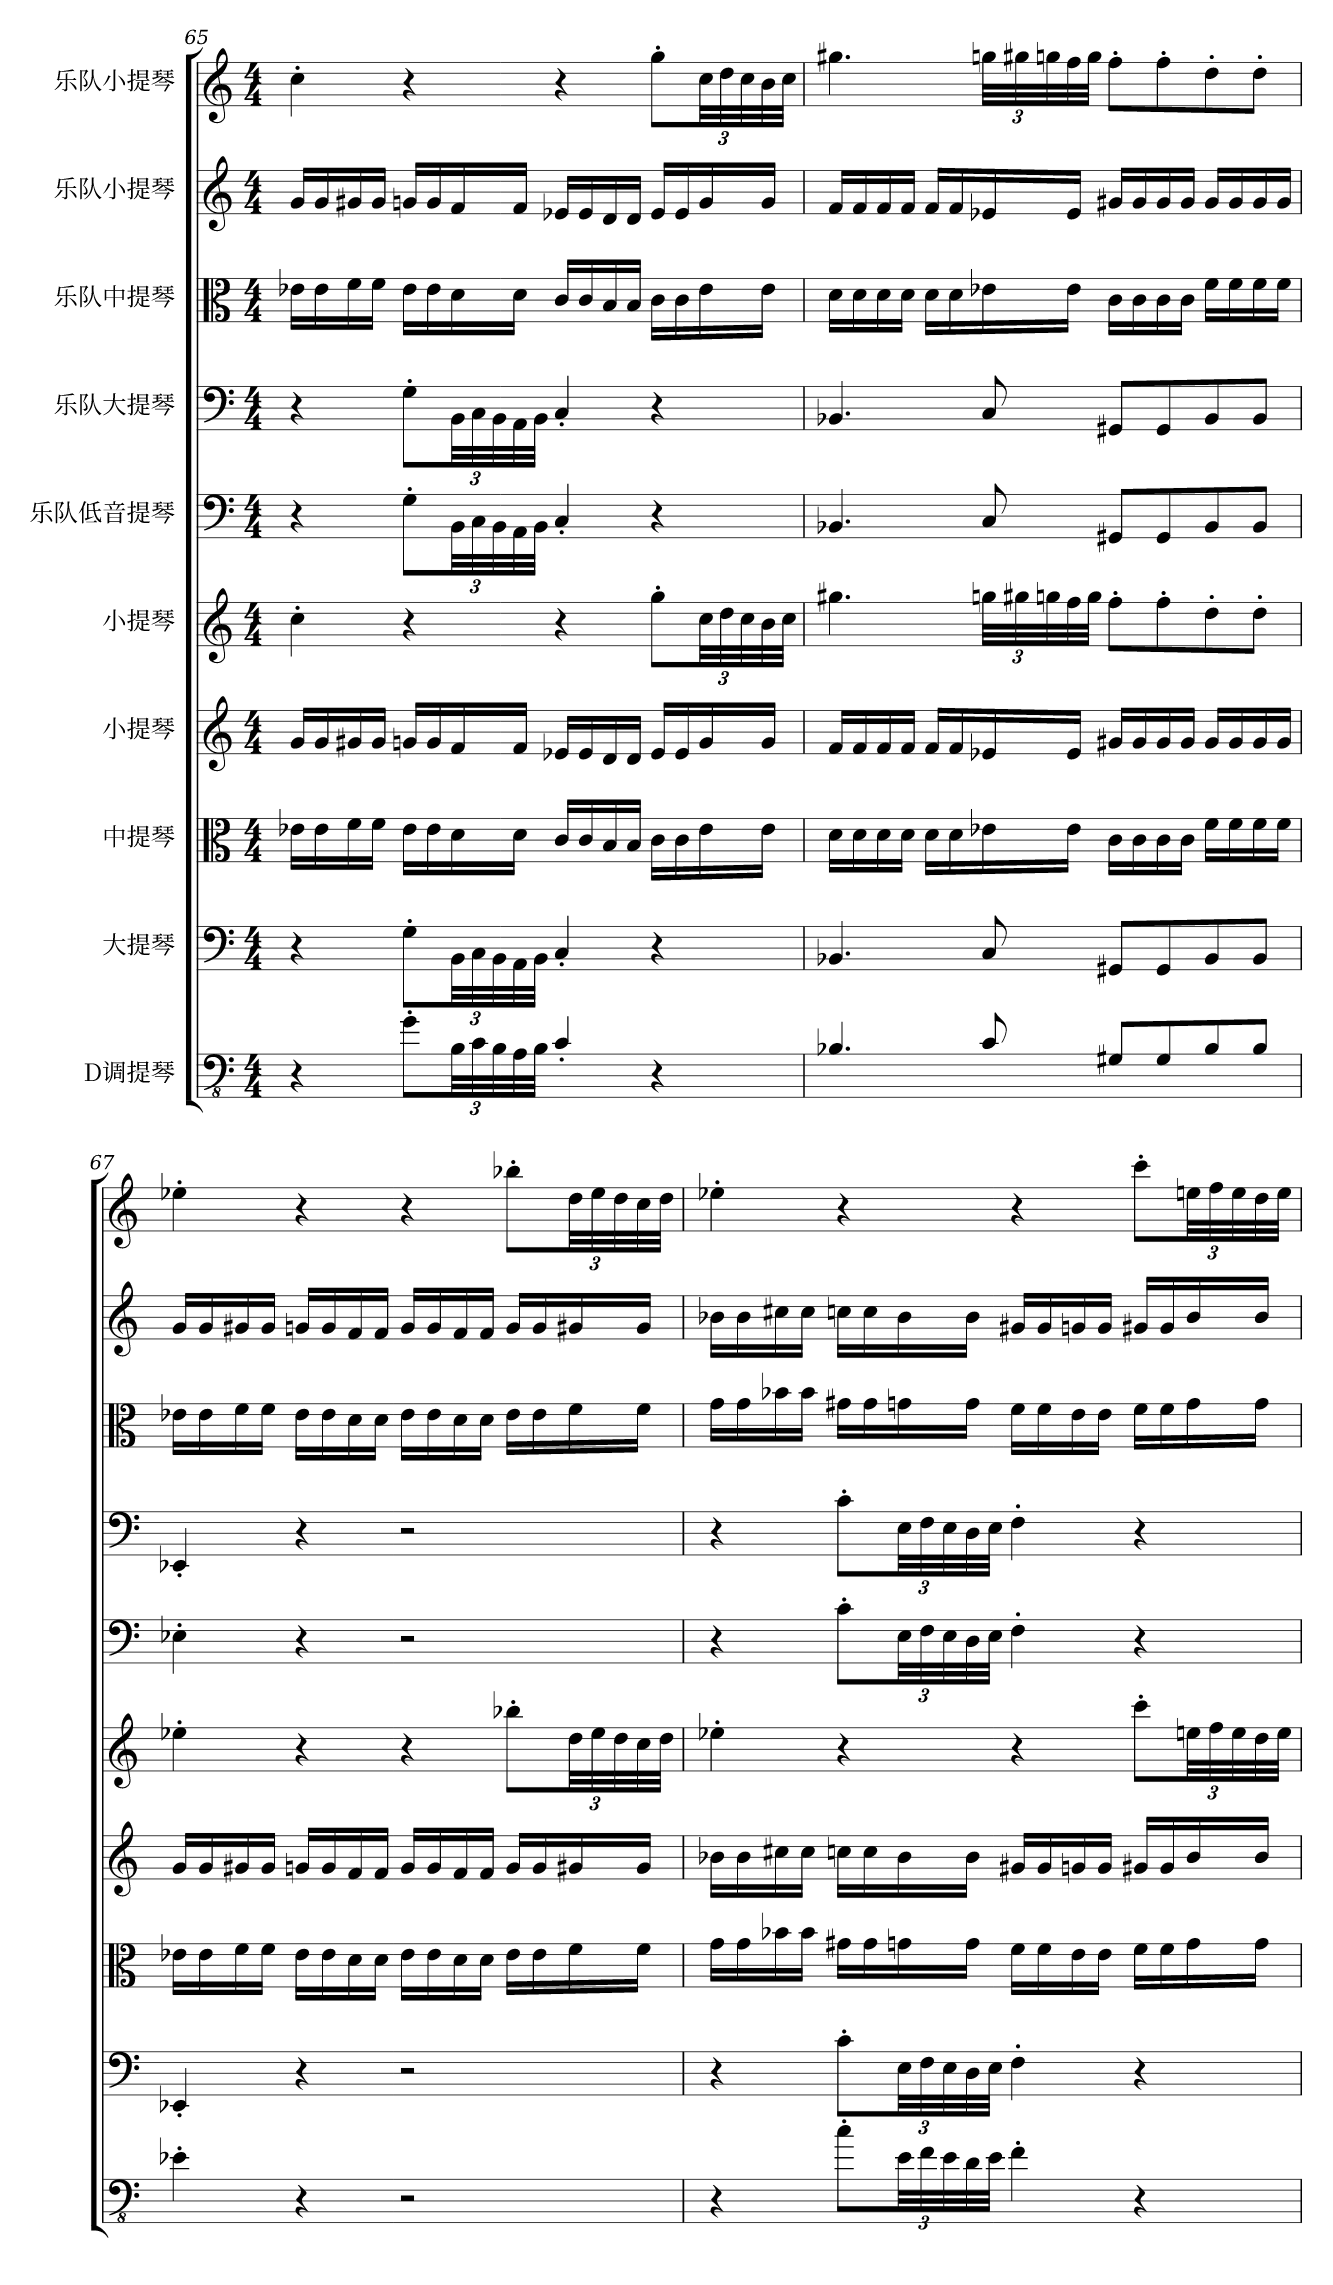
**kern	**kern	**kern	**kern	**kern	**kern	**kern	**kern	**kern	**kern
*part10	*part9	*part8	*part7	*part6	*part5	*part4	*part3	*part2	*part1
*staff10	*staff9	*staff8	*staff7	*staff6	*staff5	*staff4	*staff3	*staff2	*staff1
*I"D调提琴	*I"大提琴	*I"中提琴	*I"小提琴	*I"小提琴	*I"乐队低音提琴	*I"乐队大提琴	*I"乐队中提琴	*I"乐队小提琴	*I"乐队小提琴
*clefFv4	*clefF4	*clefC3	*clefG2	*clefG2	*clefF4	*clefF4	*clefC3	*clefG2	*clefG2
*ITrd7c12	*	*	*	*	*ITrd7c12	*	*	*	*
*k[]	*k[]	*k[]	*k[]	*k[]	*k[]	*k[]	*k[]	*k[]	*k[]
*M4/4	*M4/4	*M4/4	*M4/4	*M4/4	*M4/4	*M4/4	*M4/4	*M4/4	*M4/4
=65	=65	=65	=65	=65	=65	=65	=65	=65	=65
4r	4r	16e-X\LL	16g/LL	4cc'\	4r	4r	16e-X\LL	16g/LL	4cc'\
.	.	16e-\	16g/	.	.	.	16e-\	16g/	.
.	.	16f\	16g#X/	.	.	.	16f\	16g#X/	.
.	.	16f\JJ	16g#/JJ	.	.	.	16f\JJ	16g#/JJ	.
8GG'\L	8G'\L	16e-\LL	16gn/LL	4r	8GG'\L	8G'\L	16e-\LL	16gn/LL	4r
.	.	16e-\	16g/	.	.	.	16e-\	16g/	.
*Xbrackettup	*Xbrackettup	*	*	*	*Xbrackettup	*Xbrackettup	*	*	*
48BBB\LL	48BB\LL	16d\	16f/	.	48BBB\LL	48BB\LL	16d\	16f/	.
48CC\	48C\	.	.	.	48CC\	48C\	.	.	.
48BBB\	48BB\	.	.	.	48BBB\	48BB\	.	.	.
32AAA\	32AA\	16d\JJ	16f/JJ	.	32AAA\	32AA\	16d\JJ	16f/JJ	.
32BBB\JJJ	32BB\JJJ	.	.	.	32BBB\JJJ	32BB\JJJ	.	.	.
4CC'/	4C'/	16c/LL	16e-X/LL	4r	4CC'/	4C'/	16c/LL	16e-X/LL	4r
.	.	16c/	16e-/	.	.	.	16c/	16e-/	.
.	.	16B/	16d/	.	.	.	16B/	16d/	.
.	.	16B/JJ	16d/JJ	.	.	.	16B/JJ	16d/JJ	.
4r	4r	16c\LL	16e-/LL	8gg'\L	4r	4r	16c\LL	16e-/LL	8gg'\L
.	.	16c\	16e-/	.	.	.	16c\	16e-/	.
*	*	*	*	*Xbrackettup	*	*	*	*	*Xbrackettup
.	.	16e-\	16g/	48cc\LL	.	.	16e-\	16g/	48cc\LL
.	.	.	.	48dd\	.	.	.	.	48dd\
.	.	.	.	48cc\	.	.	.	.	48cc\
.	.	16e-\JJ	16g/JJ	32b\	.	.	16e-\JJ	16g/JJ	32b\
.	.	.	.	32cc\JJJ	.	.	.	.	32cc\JJJ
!!LO:PB:g=z
=66	=66	=66	=66	=66	=66	=66	=66	=66	=66
4.BBB-X/	4.BB-X/	16d\LL	16f/LL	4.gg#X\	4.BBB-X/	4.BB-X/	16d\LL	16f/LL	4.gg#X\
.	.	16d\	16f/	.	.	.	16d\	16f/	.
.	.	16d\	16f/	.	.	.	16d\	16f/	.
.	.	16d\JJ	16f/JJ	.	.	.	16d\JJ	16f/JJ	.
.	.	16d\LL	16f/LL	.	.	.	16d\LL	16f/LL	.
.	.	16d\	16f/	.	.	.	16d\	16f/	.
8CC/	8C/	16e-X\	16e-X/	48ggn\LLL	8CC/	8C/	16e-X\	16e-X/	48ggn\LLL
.	.	.	.	48gg#X\	.	.	.	.	48gg#X\
.	.	.	.	48ggn\	.	.	.	.	48ggn\
.	.	16e-\JJ	16e-/JJ	32ff\	.	.	16e-\JJ	16e-/JJ	32ff\
.	.	.	.	32gg\JJJ	.	.	.	.	32gg\JJJ
8GGG#X/L	8GG#X/L	16c\LL	16g#X/LL	8ff'\L	8GGG#X/L	8GG#X/L	16c\LL	16g#X/LL	8ff'\L
.	.	16c\	16g#/	.	.	.	16c\	16g#/	.
8GGG#/	8GG#/	16c\	16g#/	8ff'\	8GGG#/	8GG#/	16c\	16g#/	8ff'\
.	.	16c\JJ	16g#/JJ	.	.	.	16c\JJ	16g#/JJ	.
8BBB-/	8BB-/	16f\LL	16g#/LL	8dd'\	8BBB-/	8BB-/	16f\LL	16g#/LL	8dd'\
.	.	16f\	16g#/	.	.	.	16f\	16g#/	.
8BBB-/J	8BB-/J	16f\	16g#/	8dd'\J	8BBB-/J	8BB-/J	16f\	16g#/	8dd'\J
.	.	16f\JJ	16g#/JJ	.	.	.	16f\JJ	16g#/JJ	.
=67	=67	=67	=67	=67	=67	=67	=67	=67	=67
4EE-X'\	4EE-X'/	16e-X\LL	16g/LL	4ee-X'\	4EE-X'\	4EE-X'/	16e-X\LL	16g/LL	4ee-X'\
.	.	16e-\	16g/	.	.	.	16e-\	16g/	.
.	.	16f\	16g#X/	.	.	.	16f\	16g#X/	.
.	.	16f\JJ	16g#/JJ	.	.	.	16f\JJ	16g#/JJ	.
4r	4r	16e-\LL	16gn/LL	4r	4r	4r	16e-\LL	16gn/LL	4r
.	.	16e-\	16g/	.	.	.	16e-\	16g/	.
.	.	16d\	16f/	.	.	.	16d\	16f/	.
.	.	16d\JJ	16f/JJ	.	.	.	16d\JJ	16f/JJ	.
2r	2r	16e-\LL	16g/LL	4r	2r	2r	16e-\LL	16g/LL	4r
.	.	16e-\	16g/	.	.	.	16e-\	16g/	.
.	.	16d\	16f/	.	.	.	16d\	16f/	.
.	.	16d\JJ	16f/JJ	.	.	.	16d\JJ	16f/JJ	.
.	.	16e-\LL	16g/LL	8bb-X'\L	.	.	16e-\LL	16g/LL	8bb-X'\L
.	.	16e-\	16g/	.	.	.	16e-\	16g/	.
.	.	16f\	16g#X/	48dd\LL	.	.	16f\	16g#X/	48dd\LL
.	.	.	.	48ee-\	.	.	.	.	48ee-\
.	.	.	.	48dd\	.	.	.	.	48dd\
.	.	16f\JJ	16g#/JJ	32cc\	.	.	16f\JJ	16g#/JJ	32cc\
.	.	.	.	32dd\JJJ	.	.	.	.	32dd\JJJ
!!LO:PB:g=z
=68	=68	=68	=68	=68	=68	=68	=68	=68	=68
4r	4r	16g\LL	16b-X\LL	4ee-X'\	4r	4r	16g\LL	16b-X\LL	4ee-X'\
.	.	16g\	16b-\	.	.	.	16g\	16b-\	.
.	.	16b-X\	16cc#X\	.	.	.	16b-X\	16cc#X\	.
.	.	16b-\JJ	16cc#\JJ	.	.	.	16b-\JJ	16cc#\JJ	.
8C'\L	8c'\L	16g#X\LL	16ccn\LL	4r	8C'\L	8c'\L	16g#X\LL	16ccn\LL	4r
.	.	16g#\	16cc\	.	.	.	16g#\	16cc\	.
48EE\LL	48E\LL	16gn\	16b-\	.	48EE\LL	48E\LL	16gn\	16b-\	.
48FF\	48F\	.	.	.	48FF\	48F\	.	.	.
48EE\	48E\	.	.	.	48EE\	48E\	.	.	.
32DD\	32D\	16g\JJ	16b-\JJ	.	32DD\	32D\	16g\JJ	16b-\JJ	.
32EE\JJJ	32E\JJJ	.	.	.	32EE\JJJ	32E\JJJ	.	.	.
4FF'\	4F'\	16f\LL	16g#X/LL	4r	4FF'\	4F'\	16f\LL	16g#X/LL	4r
.	.	16f\	16g#/	.	.	.	16f\	16g#/	.
.	.	16e\	16gn/	.	.	.	16e\	16gn/	.
.	.	16e\JJ	16g/JJ	.	.	.	16e\JJ	16g/JJ	.
4r	4r	16f\LL	16g#X/LL	8ccc'\L	4r	4r	16f\LL	16g#X/LL	8ccc'\L
.	.	16f\	16g#/	.	.	.	16f\	16g#/	.
.	.	16g\	16b-/	48een\LL	.	.	16g\	16b-/	48een\LL
.	.	.	.	48ff\	.	.	.	.	48ff\
.	.	.	.	48ee\	.	.	.	.	48ee\
.	.	16g\JJ	16b-/JJ	32dd\	.	.	16g\JJ	16b-/JJ	32dd\
.	.	.	.	32ee\JJJ	.	.	.	.	32ee\JJJ
=	=	=	=	=	=	=	=	=	=
*-	*-	*-	*-	*-	*-	*-	*-	*-	*-
